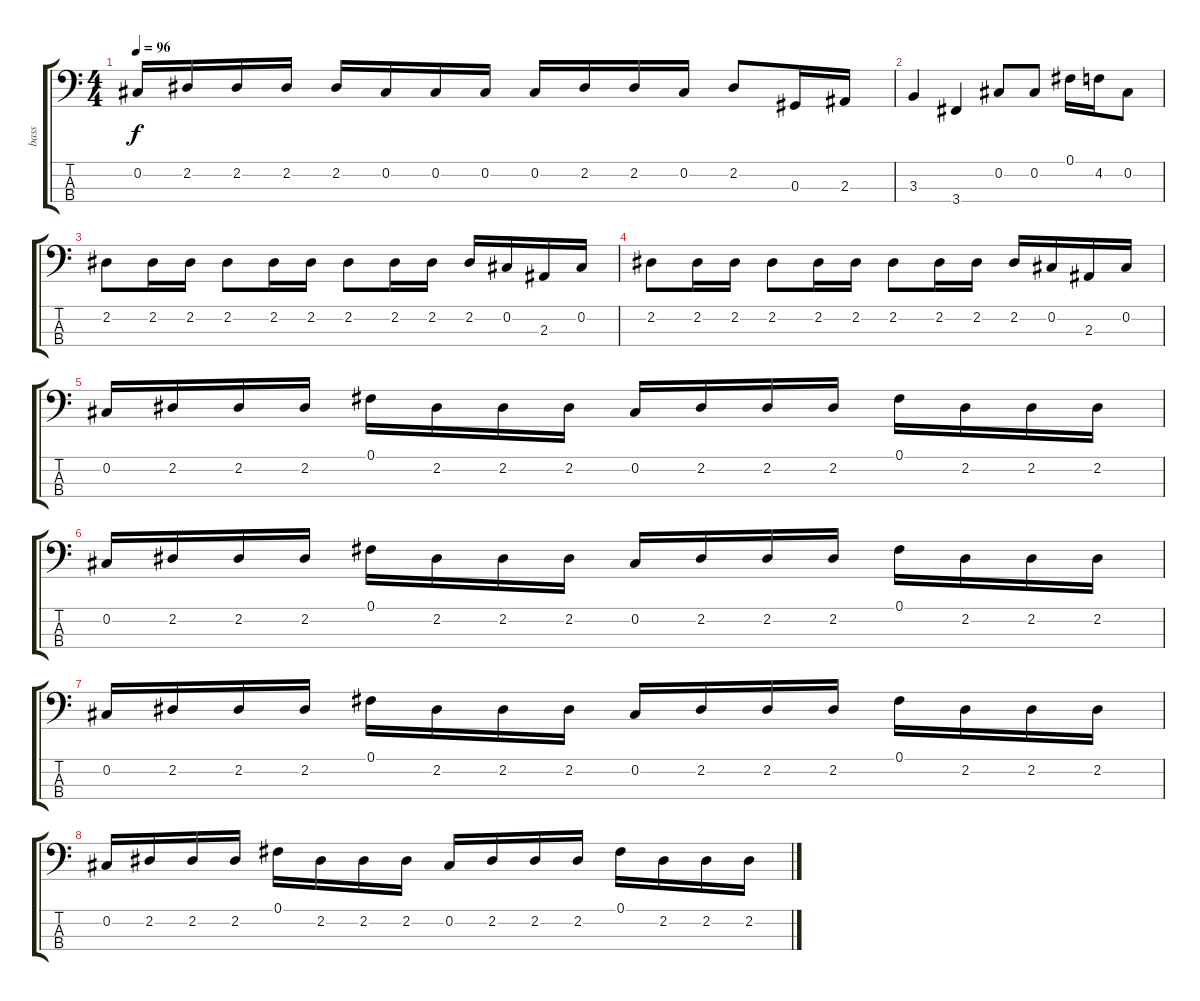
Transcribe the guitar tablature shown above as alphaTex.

\track ("bass" "bass") {instrument electricbasspick}
\staff {score tabs}
\tuning (Gb2 Db2 Ab1 Eb1) {hide}
\ts (4 4)
\tempo 96
\clef f4
\ks c
0.2.16{dy f} 2.2.16 2.2.16 2.2.16 2.2.16 0.2.16 0.2.16 0.2.16 0.2.16 2.2.16 2.2.16 0.2.16 2.2.8 0.3.16 2.3.16 |
3.3.4 3.4.4 0.2.8 0.2.8 0.1.16 4.2.16 0.2.8 |
2.2.8 2.2.16 2.2.16 2.2.8 2.2.16 2.2.16 2.2.8 2.2.16 2.2.16 2.2.16 0.2.16 2.3.16 0.2.16 |
2.2.8 2.2.16 2.2.16 2.2.8 2.2.16 2.2.16 2.2.8 2.2.16 2.2.16 2.2.16 0.2.16 2.3.16 0.2.16 |
0.2.16 2.2.16 2.2.16 2.2.16 0.1.16 2.2.16 2.2.16 2.2.16 0.2.16 2.2.16 2.2.16 2.2.16 0.1.16 2.2.16 2.2.16 2.2.16 |
0.2.16 2.2.16 2.2.16 2.2.16 0.1.16 2.2.16 2.2.16 2.2.16 0.2.16 2.2.16 2.2.16 2.2.16 0.1.16 2.2.16 2.2.16 2.2.16 |
0.2.16 2.2.16 2.2.16 2.2.16 0.1.16 2.2.16 2.2.16 2.2.16 0.2.16 2.2.16 2.2.16 2.2.16 0.1.16 2.2.16 2.2.16 2.2.16 |
0.2.16 2.2.16 2.2.16 2.2.16 0.1.16 2.2.16 2.2.16 2.2.16 0.2.16 2.2.16 2.2.16 2.2.16 0.1.16 2.2.16 2.2.16 2.2.16
